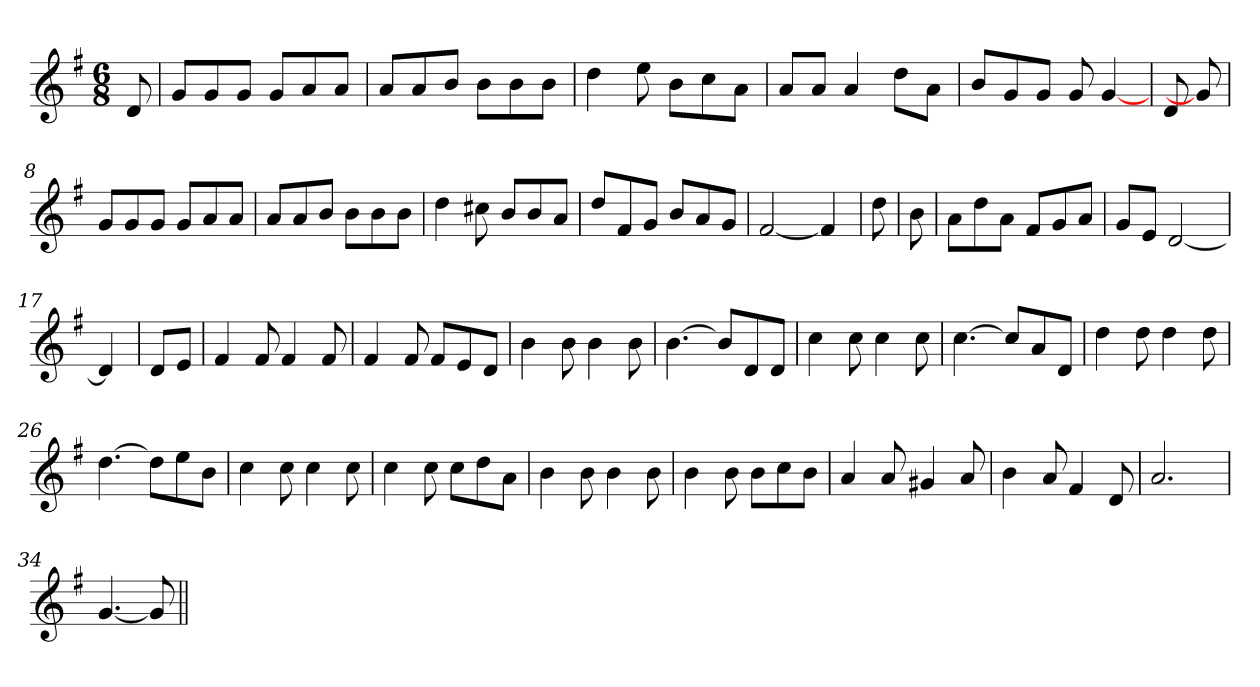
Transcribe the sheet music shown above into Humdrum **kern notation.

**kern
*part1
*staff1
*clefG2
*k[f#]
*G:
*M6/8
=1
8d/
=2
8g/L
8g/
8g/J
8g/L
8a/
8a/J
=3
8a/L
8a/
8b/J
8b\L
8b\
8b\J
=4
4dd\
8ee\
8b\L
8cc\
8a\J
=5
8a/L
8a/J
4a/
8dd\L
8a\J
=6
8b/L
8g/
8g/J
8g/
[4g/
=7
8d/
8g/]
=8
8g/L
8g/
8g/J
8g/L
8a/
8a/J
=9
8a/L
8a/
8b/J
8b\L
8b\
8b\J
!!LO:LB:g=z
=10
4dd\
8cc#X\
8b/L
8b/
8a/J
=11
8dd/L
8f#/
8g/J
8b/L
8a/
8g/J
=12
[2f#/
4f#/]
=13
8dd\
=14
8b\
=15
8a\L
8dd\
8a\J
8f#/L
8g/
8a/J
=16
8g/L
8e/J
[2d/
=17
4d/]
=18
8d/L
8e/J
=19
4f#/
8f#/
4f#/
8f#/
=20
4f#/
8f#/
8f#/L
8e/
8d/J
!!LO:LB:g=z
=21
4b\
8b\
4b\
8b\
=22
[4.b\
8b/L]
8d/
8d/J
=23
4cc\
8cc\
4cc\
8cc\
=24
[4.cc\
8cc/L]
8a/
8d/J
=25
4dd\
8dd\
4dd\
8dd\
=26
[4.dd\
8dd\L]
8ee\
8b\J
=27
4cc\
8cc\
4cc\
8cc\
=28
4cc\
8cc\
8cc\L
8dd\
8a\J
=29
4b\
8b\
4b\
8b\
=30
4b\
8b\
8b\L
8cc\
8b\J
!!LO:LB:g=z
=31
4a/
8a/
4g#X/
8a/
=32
4b\
8a/
4f#/
8d/
=33
2.a/
=34
[4.g/
8g/]
=||
*-
